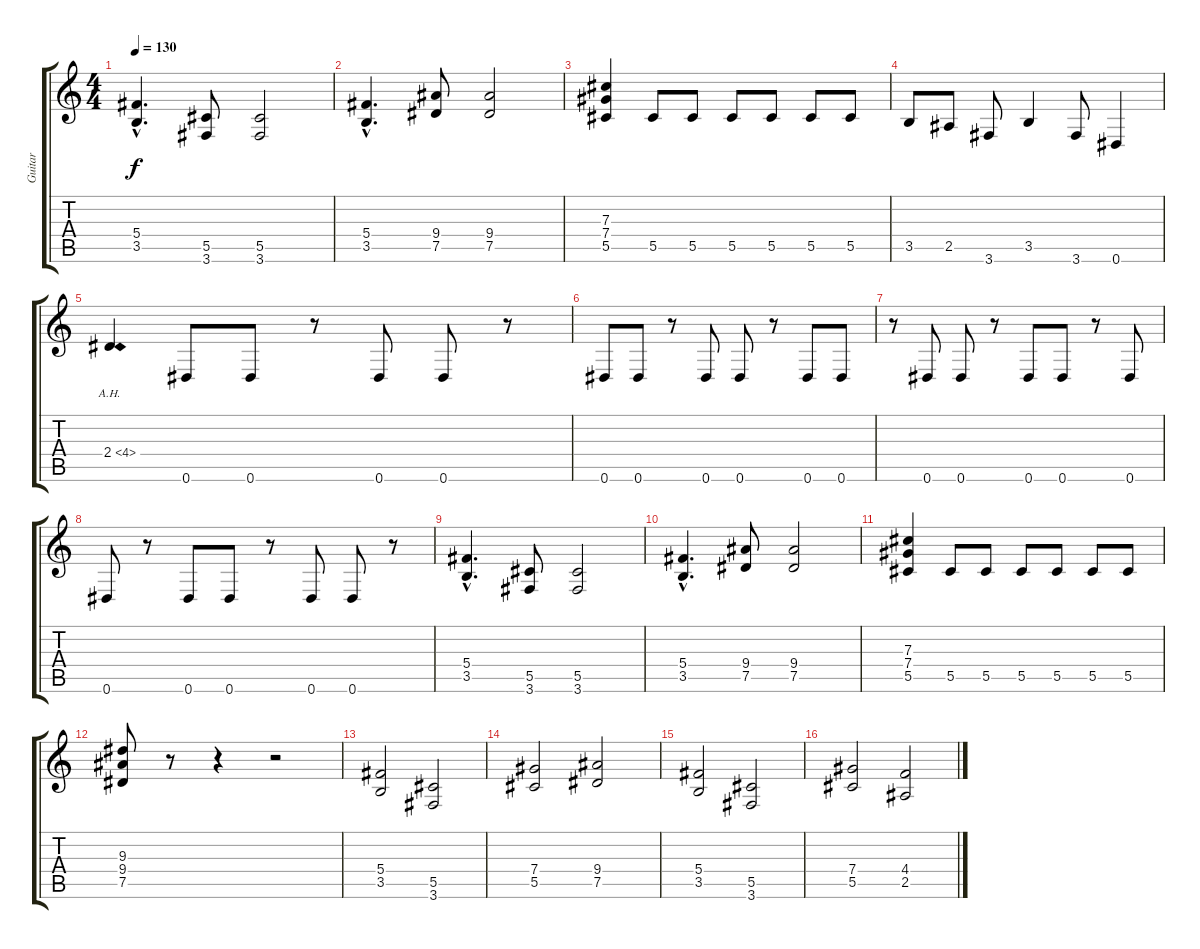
\track ("Guitar" "Guitar") {instrument distortionguitar}
\staff {score tabs}
\tuning (Eb4 Bb3 Gb3 Db3 Ab2 Eb2) {hide}
\ts (4 4)
\tempo 130
\clef g2
\ks c
(5.4{hac} 3.5{hac}).4{d dy f} (5.5 3.6).8 (5.5 3.6).2 |
(5.4{hac} 3.5{hac}).4{d} (9.4 7.5).8 (9.4 7.5).2 |
(7.3 7.4 5.5).4 5.5.8 5.5.8 5.5.8 5.5.8 5.5.8 5.5.8 |
3.5.8 2.5.8 3.6.8 3.5.4 3.6.8 0.6.4 |
2.4{ah 2}.4 0.6.8 0.6.8 r.8 0.6.8 0.6.8 r.8 |
0.6.8 0.6.8 r.8 0.6.8 0.6.8 r.8 0.6.8 0.6.8 |
r.8 0.6.8 0.6.8 r.8 0.6.8 0.6.8 r.8 0.6.8 |
0.6.8 r.8 0.6.8 0.6.8 r.8 0.6.8 0.6.8 r.8 |
(5.4{hac} 3.5{hac}).4{d} (5.5 3.6).8 (5.5 3.6).2 |
(5.4{hac} 3.5{hac}).4{d} (9.4 7.5).8 (9.4 7.5).2 |
(7.3 7.4 5.5).4 5.5.8 5.5.8 5.5.8 5.5.8 5.5.8 5.5.8 |
(9.3 9.4 7.5).8 r.8 r.4 r.2 |
(5.4 3.5).2 (5.5 3.6).2 |
(7.4 5.5).2 (9.4 7.5).2 |
(5.4 3.5).2 (5.5 3.6).2 |
(7.4 5.5).2 (4.4 2.5).2
